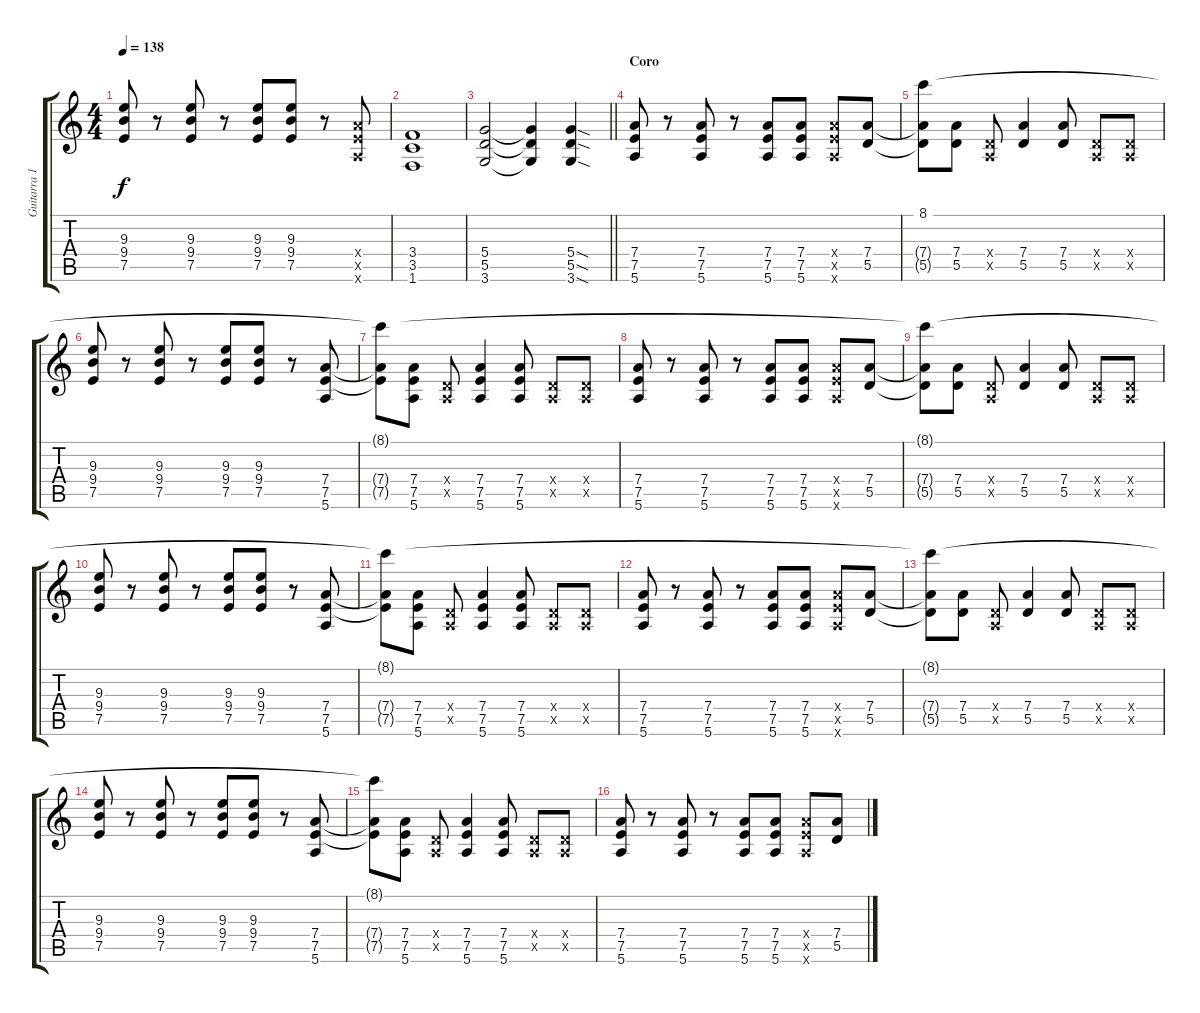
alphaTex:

\track ("Guitarra 1" "Guitarra 1") {instrument acousticguitarsteel}
\staff {score tabs}
\tuning (E4 B3 G3 D3 A2 E2) {hide}
\ts (4 4)
\tempo 138
\clef g2
\ks c
(9.3 9.4 7.5).8{dy f} r.8 (9.3 9.4 7.5).8 r.8 (9.3 9.4 7.5).8 (9.3 9.4 7.5).8 r.8 (7.4{x} 7.5{x} 5.6{x}).8 |
(3.4 3.5 1.6).1 |
\barLineRight lightlight
(5.4 5.5 3.6).2 (5.4{t} 5.5{t} 3.6{t}).4 (5.4{sod} 5.5{sod} 3.6{sod}).4 |
\section ("" "Coro")
(7.4 7.5 5.6).8 r.8 (7.4 7.5 5.6).8 r.8 (7.4 7.5 5.6).8 (7.4 7.5 5.6).8 (7.4{x} 7.5{x} 5.6{x}).8 (7.4 5.5).8 |
(8.1 7.4{t} 5.5{t}).8 (7.4 5.5).8 (0.4{x} 0.5{x}).8 (7.4 5.5).4 (7.4 5.5).8 (0.4{x} 0.5{x}).8 (0.4{x} 0.5{x}).8 |
(9.3 9.4 7.5).8 r.8 (9.3 9.4 7.5).8 r.8 (9.3 9.4 7.5).8 (9.3 9.4 7.5).8 r.8 (7.4 7.5 5.6).8 |
(8.1{t} 7.4{t} 7.5{t}).8 (7.4 7.5 5.6).8 (0.4{x} 0.5{x}).8 (7.4 7.5 5.6).4 (7.4 7.5 5.6).8 (0.4{x} 0.5{x}).8 (0.4{x} 0.5{x}).8 |
(7.4 7.5 5.6).8 r.8 (7.4 7.5 5.6).8 r.8 (7.4 7.5 5.6).8 (7.4 7.5 5.6).8 (7.4{x} 7.5{x} 5.6{x}).8 (7.4 5.5).8 |
(8.1{t} 7.4{t} 5.5{t}).8 (7.4 5.5).8 (0.4{x} 0.5{x}).8 (7.4 5.5).4 (7.4 5.5).8 (0.4{x} 0.5{x}).8 (0.4{x} 0.5{x}).8 |
(9.3 9.4 7.5).8 r.8 (9.3 9.4 7.5).8 r.8 (9.3 9.4 7.5).8 (9.3 9.4 7.5).8 r.8 (7.4 7.5 5.6).8 |
(8.1{t} 7.4{t} 7.5{t}).8 (7.4 7.5 5.6).8 (0.4{x} 0.5{x}).8 (7.4 7.5 5.6).4 (7.4 7.5 5.6).8 (0.4{x} 0.5{x}).8 (0.4{x} 0.5{x}).8 |
(7.4 7.5 5.6).8 r.8 (7.4 7.5 5.6).8 r.8 (7.4 7.5 5.6).8 (7.4 7.5 5.6).8 (7.4{x} 7.5{x} 5.6{x}).8 (7.4 5.5).8 |
(8.1{t} 7.4{t} 5.5{t}).8 (7.4 5.5).8 (0.4{x} 0.5{x}).8 (7.4 5.5).4 (7.4 5.5).8 (0.4{x} 0.5{x}).8 (0.4{x} 0.5{x}).8 |
(9.3 9.4 7.5).8 r.8 (9.3 9.4 7.5).8 r.8 (9.3 9.4 7.5).8 (9.3 9.4 7.5).8 r.8 (7.4 7.5 5.6).8 |
(8.1{t} 7.4{t} 7.5{t}).8 (7.4 7.5 5.6).8 (0.4{x} 0.5{x}).8 (7.4 7.5 5.6).4 (7.4 7.5 5.6).8 (0.4{x} 0.5{x}).8 (0.4{x} 0.5{x}).8 |
(7.4 7.5 5.6).8 r.8 (7.4 7.5 5.6).8 r.8 (7.4 7.5 5.6).8 (7.4 7.5 5.6).8 (7.4{x} 7.5{x} 5.6{x}).8 (7.4 5.5).8
